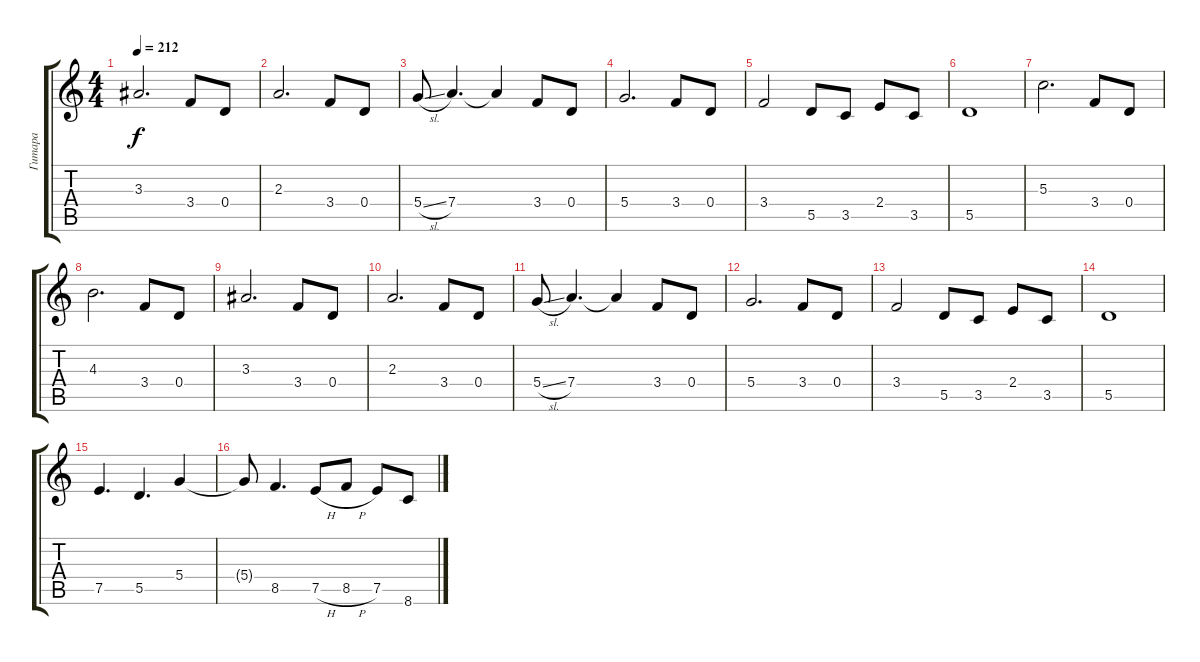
\track ("Гитара" "Гитара") {instrument overdrivenguitar}
\staff {score tabs}
\tuning (E4 B3 G3 D3 A2 E2) {hide}
\ts (4 4)
\tempo 212
\clef g2
\ks c
3.3.2{d dy f} 3.4.8 0.4.8 |
2.3.2{d} 3.4.8 0.4.8 |
5.4{sl}.8 7.4.4{d} 7.4{t}.4 3.4.8 0.4.8 |
5.4.2{d} 3.4.8 0.4.8 |
3.4.2 5.5.8 3.5.8 2.4.8 3.5.8 |
5.5.1 |
5.3.2{d} 3.4.8 0.4.8 |
4.3.2{d} 3.4.8 0.4.8 |
3.3.2{d} 3.4.8 0.4.8 |
2.3.2{d} 3.4.8 0.4.8 |
5.4{sl}.8 7.4.4{d} 7.4{t}.4 3.4.8 0.4.8 |
5.4.2{d} 3.4.8 0.4.8 |
3.4.2 5.5.8 3.5.8 2.4.8 3.5.8 |
5.5.1 |
7.5.4{d} 5.5.4{d} 5.4.4 |
5.4{t}.8 8.5.4{d} 7.5{h}.8 8.5{h}.8 7.5.8 8.6.8
